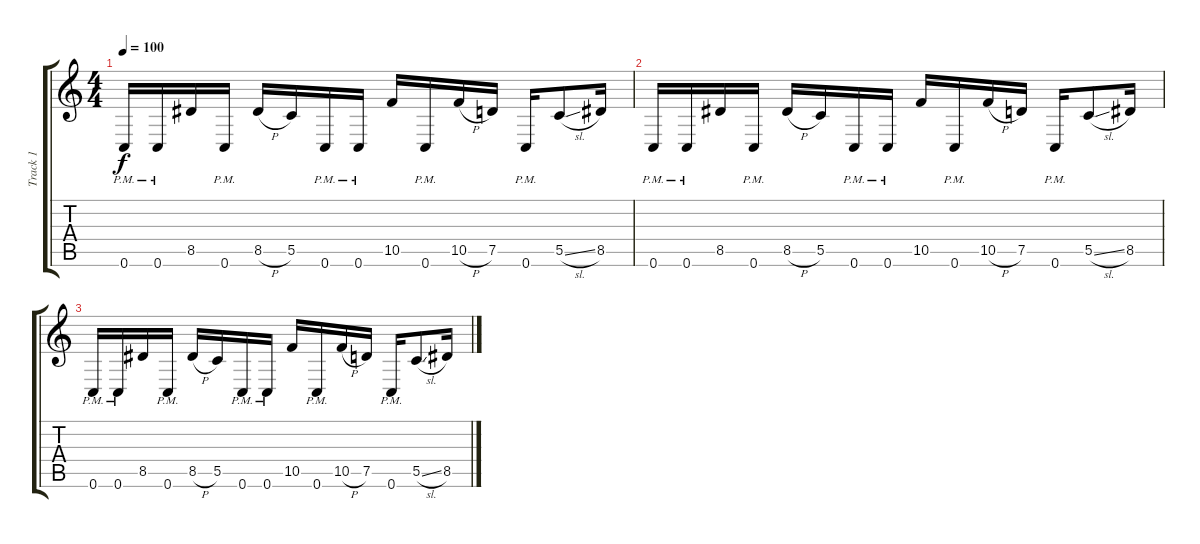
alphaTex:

\track ("Track 1" "Track 1") {instrument overdrivenguitar}
\staff {score tabs}
\tuning (D4 A3 F3 C3 G2 C2) {hide}
\ts (4 4)
\tempo 100
\clef g2
\ks c
0.6{pm}.16{dy f} 0.6{pm}.16 8.5.16 0.6{pm}.16 8.5{h}.16 5.5.16 0.6{pm}.16 0.6{pm}.16 10.5.16 0.6{pm}.16 10.5{h}.16 7.5.16 0.6{pm}.16 5.5{sl}.8 8.5.16 |
0.6{pm}.16 0.6{pm}.16 8.5.16 0.6{pm}.16 8.5{h}.16 5.5.16 0.6{pm}.16 0.6{pm}.16 10.5.16 0.6{pm}.16 10.5{h}.16 7.5.16 0.6{pm}.16 5.5{sl}.8 8.5.16 |
0.6{pm}.16 0.6{pm}.16 8.5.16 0.6{pm}.16 8.5{h}.16 5.5.16 0.6{pm}.16 0.6{pm}.16 10.5.16 0.6{pm}.16 10.5{h}.16 7.5.16 0.6{pm}.16 5.5{sl}.8 8.5.16
